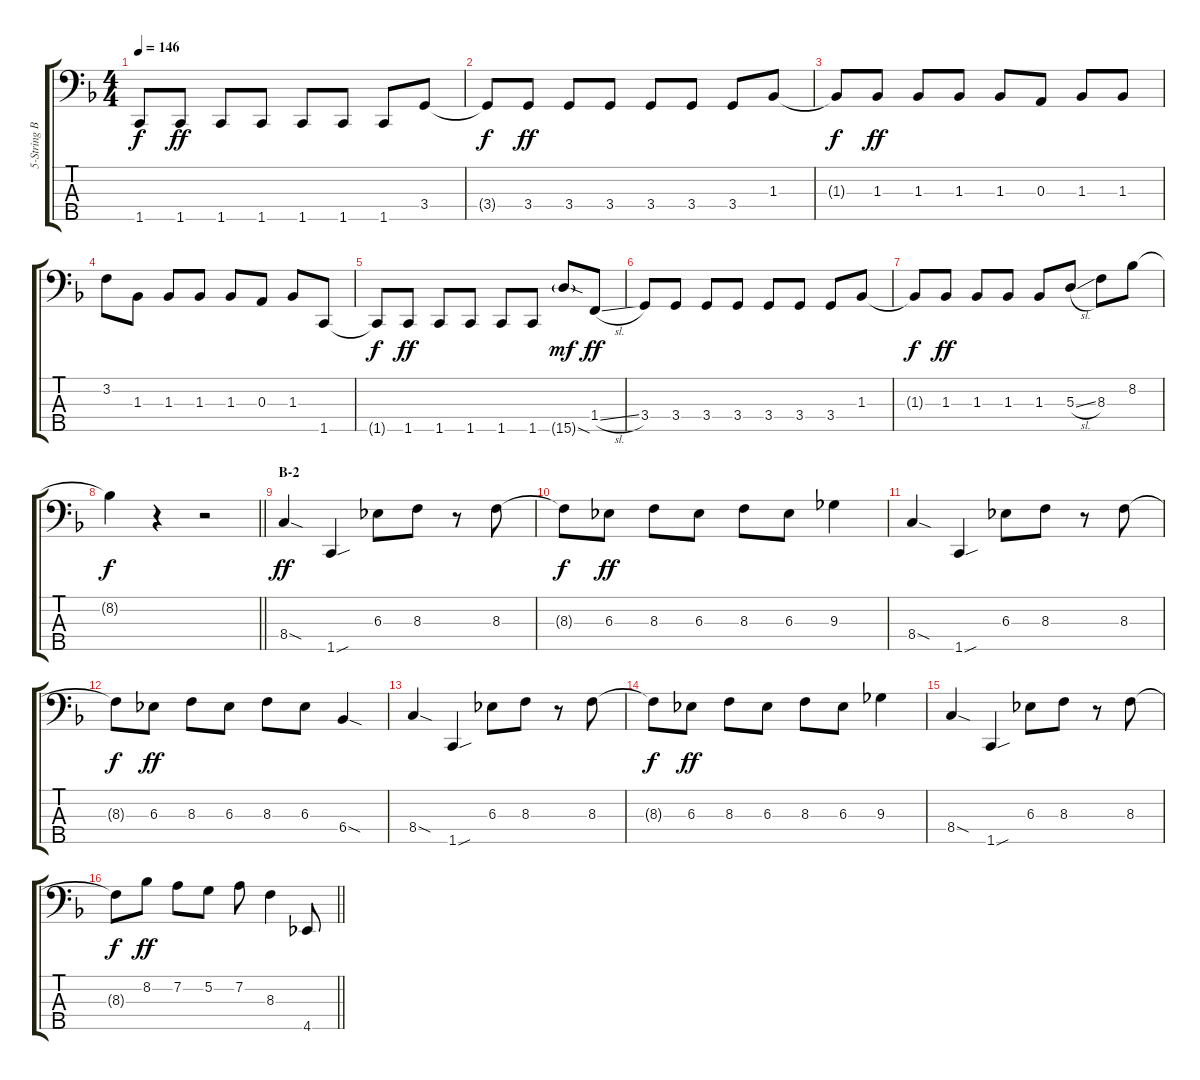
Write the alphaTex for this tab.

\track ("5-String Bass" "5-String B") {instrument electricbasspick}
\staff {score tabs}
\tuning (G2 D2 A1 E1 B0) {hide}
\ts (4 4)
\tempo 146
\clef f4
\ks f
1.5{t}.8{dy f} 1.5.8{dy ff} 1.5.8 1.5.8 1.5.8 1.5.8 1.5.8 3.4.8 |
3.4{t}.8{dy f} 3.4.8{dy ff} 3.4.8 3.4.8 3.4.8 3.4.8 3.4.8 1.3.8 |
1.3{t}.8{dy f} 1.3.8{dy ff} 1.3.8 1.3.8 1.3.8 0.3.8 1.3.8 1.3.8 |
3.2.8 1.3.8 1.3.8 1.3.8 1.3.8 0.3.8 1.3.8 1.5.8 |
1.5{t}.8{dy f} 1.5.8{dy ff} 1.5.8 1.5.8 1.5.8 1.5.8 15.5{sod g}.8{dy mf} 1.4{sl}.8{dy ff} |
3.4.8 3.4.8 3.4.8 3.4.8 3.4.8 3.4.8 3.4.8 1.3.8 |
1.3{t}.8{dy f} 1.3.8{dy ff} 1.3.8 1.3.8 1.3.8 5.3{sl}.8 8.3.8 8.2.8 |
\barLineRight lightlight
8.2{t}.4{dy f} r.4 r.2 |
\section ("" "B-2")
8.4{sod}.4{dy ff} 1.5{sou}.4 6.3.8 8.3.8 r.8 8.3.8 |
8.3{t}.8{dy f} 6.3.8{dy ff} 8.3.8 6.3.8 8.3.8 6.3.8 9.3.4 |
8.4{sod}.4 1.5{sou}.4 6.3.8 8.3.8 r.8 8.3.8 |
8.3{t}.8{dy f} 6.3.8{dy ff} 8.3.8 6.3.8 8.3.8 6.3.8 6.4{sod}.4 |
8.4{sod}.4 1.5{sou}.4 6.3.8 8.3.8 r.8 8.3.8 |
8.3{t}.8{dy f} 6.3.8{dy ff} 8.3.8 6.3.8 8.3.8 6.3.8 9.3.4 |
8.4{sod}.4 1.5{sou}.4 6.3.8 8.3.8 r.8 8.3.8 |
\barLineRight lightlight
8.3{t}.8{dy f} 8.2.8{dy ff} 7.2.8 5.2.8 7.2.8 8.3.4 4.5.8
